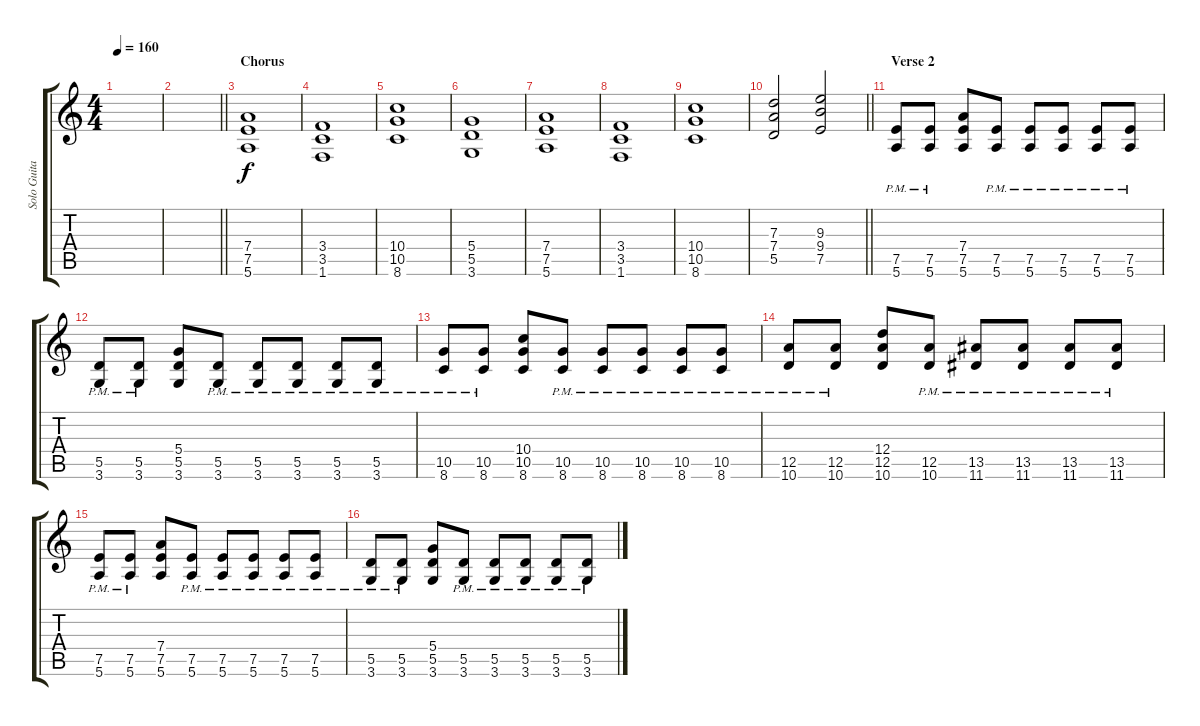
\track ("Solo Guitar" "Solo Guita") {instrument overdrivenguitar}
\staff {score tabs}
\tuning (E4 B3 G3 D3 A2 E2) {hide}
\ts (4 4)
\tempo 160
\clef g2
\ks c
|
\barLineRight lightlight
|
\section ("" "Chorus")
(7.4 7.5 5.6).1 |
(3.4 3.5 1.6).1 |
(10.4 10.5 8.6).1 |
(5.4 5.5 3.6).1 |
(7.4 7.5 5.6).1 |
(3.4 3.5 1.6).1 |
(10.4 10.5 8.6).1 |
\barLineRight lightlight
(7.3 7.4 5.5).2 (9.3 9.4 7.5).2 |
\section ("" "Verse 2")
(7.5{pm} 5.6).8 (7.5{pm} 5.6).8 (7.4 7.5 5.6).8 (7.5{pm} 5.6).8 (7.5{pm} 5.6).8 (7.5{pm} 5.6).8 (7.5{pm} 5.6).8 (7.5{pm} 5.6).8 |
(5.5{pm} 3.6).8 (5.5{pm} 3.6).8 (5.4 5.5 3.6).8 (5.5{pm} 3.6).8 (5.5{pm} 3.6).8 (5.5{pm} 3.6).8 (5.5{pm} 3.6).8 (5.5{pm} 3.6).8 |
(10.5{pm} 8.6).8 (10.5{pm} 8.6).8 (10.4 10.5 8.6).8 (10.5{pm} 8.6).8 (10.5{pm} 8.6).8 (10.5{pm} 8.6).8 (10.5{pm} 8.6).8 (10.5{pm} 8.6).8 |
(12.5{pm} 10.6).8 (12.5{pm} 10.6).8 (12.4 12.5 10.6).8 (12.5{pm} 10.6).8 (13.5{pm} 11.6).8 (13.5{pm} 11.6).8 (13.5{pm} 11.6).8 (13.5{pm} 11.6).8 |
(7.5{pm} 5.6).8 (7.5{pm} 5.6).8 (7.4 7.5 5.6).8 (7.5{pm} 5.6).8 (7.5{pm} 5.6).8 (7.5{pm} 5.6).8 (7.5{pm} 5.6).8 (7.5{pm} 5.6).8 |
(5.5{pm} 3.6).8 (5.5{pm} 3.6).8 (5.4 5.5 3.6).8 (5.5{pm} 3.6).8 (5.5{pm} 3.6).8 (5.5{pm} 3.6).8 (5.5{pm} 3.6).8 (5.5{pm} 3.6).8
